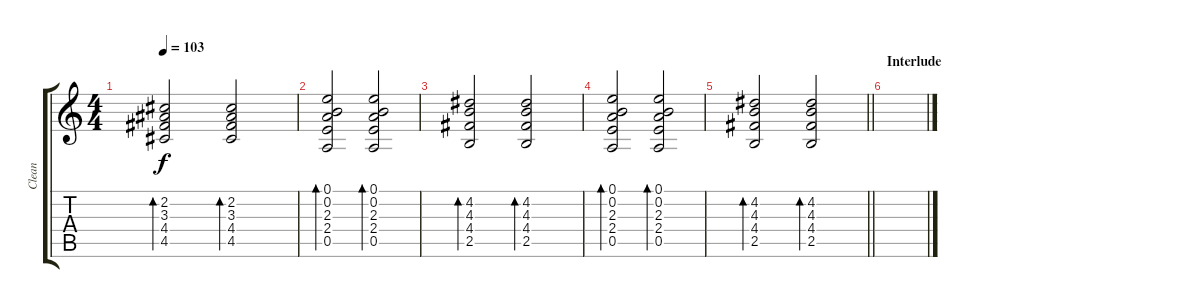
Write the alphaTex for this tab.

\track ("Clean" "Clean") {instrument electricguitarclean}
\staff {score tabs}
\tuning (E4 B3 G3 D3 A2 E2) {hide}
\ts (4 4)
\tempo 103
\clef g2
\ks c
(2.2 3.3 4.4 4.5).2{bd 120 dy f} (2.2 3.3 4.4 4.5).2{bd 120} |
(0.1 0.2 2.3 2.4 0.5).2{bd 120} (0.1 0.2 2.3 2.4 0.5).2{bd 120} |
(4.2 4.3 4.4 2.5).2{bd 120} (4.2 4.3 4.4 2.5).2{bd 120} |
(0.1 0.2 2.3 2.4 0.5).2{bd 120} (0.1 0.2 2.3 2.4 0.5).2{bd 120} |
\barLineRight lightlight
(4.2 4.3 4.4 2.5).2{bd 120} (4.2 4.3 4.4 2.5).2{bd 120} |
\section ("" "Interlude")
